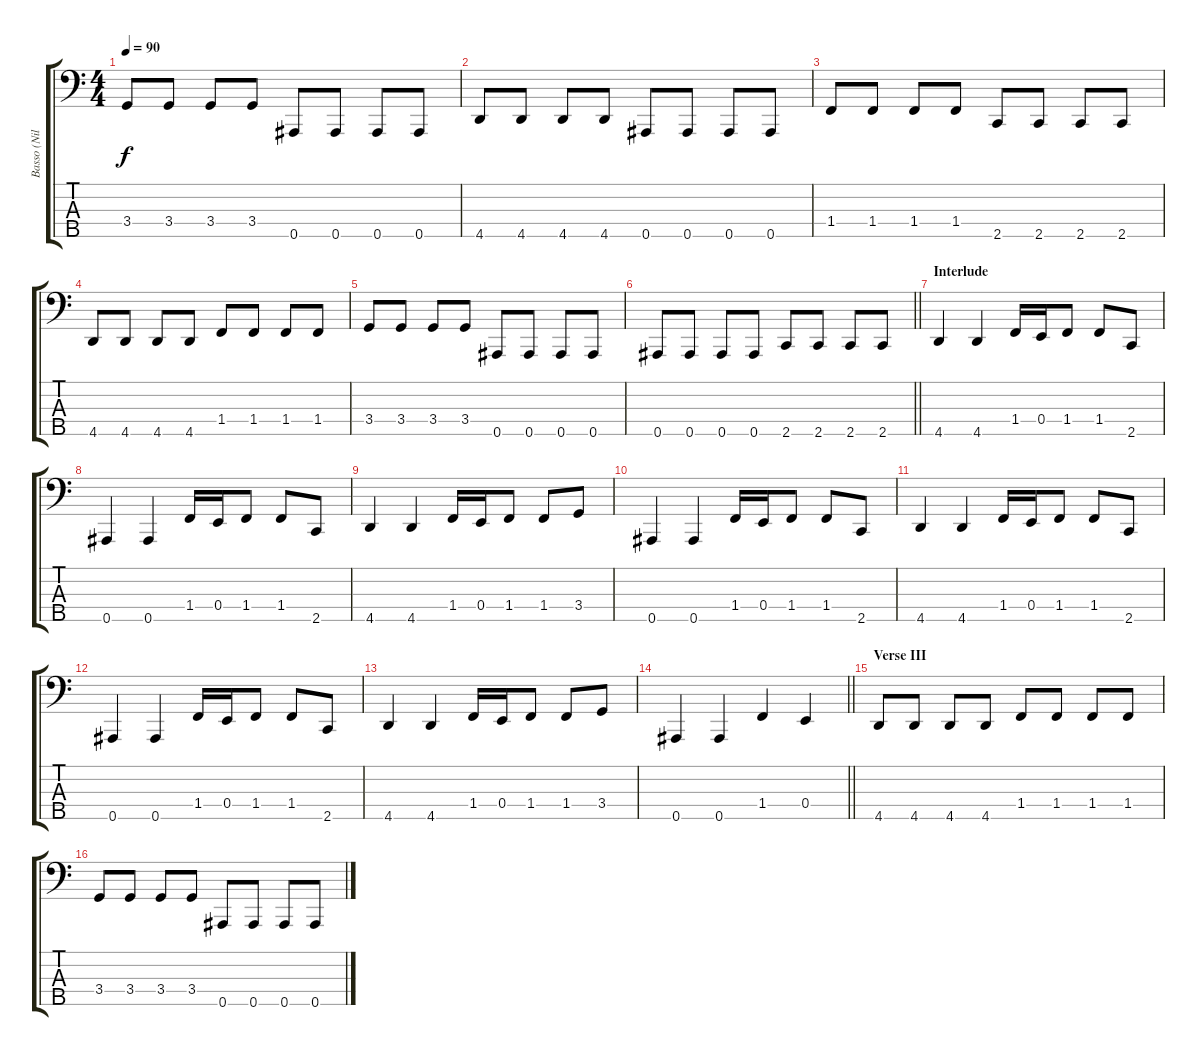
\track ("Basso (Nils Ursin)" "Basso (Nil") {instrument electricbassfinger}
\staff {score tabs}
\tuning (G2 D2 A1 E1 Bb0) {hide}
\ts (4 4)
\tempo 90
\clef f4
\ks c
3.4.8{dy f} 3.4.8 3.4.8 3.4.8 0.5.8 0.5.8 0.5.8 0.5.8 |
4.5.8 4.5.8 4.5.8 4.5.8 0.5.8 0.5.8 0.5.8 0.5.8 |
1.4.8 1.4.8 1.4.8 1.4.8 2.5.8 2.5.8 2.5.8 2.5.8 |
4.5.8 4.5.8 4.5.8 4.5.8 1.4.8 1.4.8 1.4.8 1.4.8 |
3.4.8 3.4.8 3.4.8 3.4.8 0.5.8 0.5.8 0.5.8 0.5.8 |
\barLineRight lightlight
0.5.8 0.5.8 0.5.8 0.5.8 2.5.8 2.5.8 2.5.8 2.5.8 |
\section ("" "Interlude")
4.5.4 4.5.4 1.4.16 0.4.16 1.4.8 1.4.8 2.5.8 |
0.5.4 0.5.4 1.4.16 0.4.16 1.4.8 1.4.8 2.5.8 |
4.5.4 4.5.4 1.4.16 0.4.16 1.4.8 1.4.8 3.4.8 |
0.5.4 0.5.4 1.4.16 0.4.16 1.4.8 1.4.8 2.5.8 |
4.5.4 4.5.4 1.4.16 0.4.16 1.4.8 1.4.8 2.5.8 |
0.5.4 0.5.4 1.4.16 0.4.16 1.4.8 1.4.8 2.5.8 |
4.5.4 4.5.4 1.4.16 0.4.16 1.4.8 1.4.8 3.4.8 |
\barLineRight lightlight
0.5.4 0.5.4 1.4.4 0.4.4 |
\section ("" "Verse III")
4.5.8 4.5.8 4.5.8 4.5.8 1.4.8 1.4.8 1.4.8 1.4.8 |
3.4.8 3.4.8 3.4.8 3.4.8 0.5.8 0.5.8 0.5.8 0.5.8
